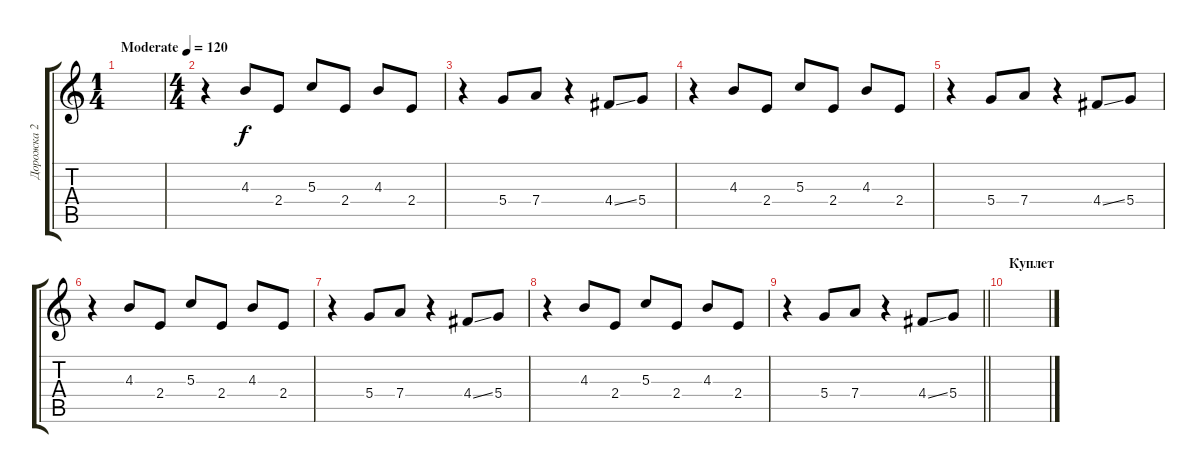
\track ("Дорожка 2" "Дорожка 2") {instrument distortionguitar}
\staff {score tabs}
\tuning (E4 B3 G3 D3 A2 E2) {hide}
\ts (1 4)
\tempo (120 "Moderate")
\clef g2
\ks c
|
\ts (4 4)
r.4 4.3.8 2.4.8 5.3.8 2.4.8 4.3.8 2.4.8 |
r.4 5.4.8 7.4.8 r.4 4.4{ss}.8 5.4.8 |
r.4 4.3.8 2.4.8 5.3.8 2.4.8 4.3.8 2.4.8 |
r.4 5.4.8 7.4.8 r.4 4.4{ss}.8 5.4.8 |
r.4 4.3.8 2.4.8 5.3.8 2.4.8 4.3.8 2.4.8 |
r.4 5.4.8 7.4.8 r.4 4.4{ss}.8 5.4.8 |
r.4 4.3.8 2.4.8 5.3.8 2.4.8 4.3.8 2.4.8 |
\barLineRight lightlight
r.4 5.4.8 7.4.8 r.4 4.4{ss}.8 5.4.8 |
\section ("" "Куплет")
